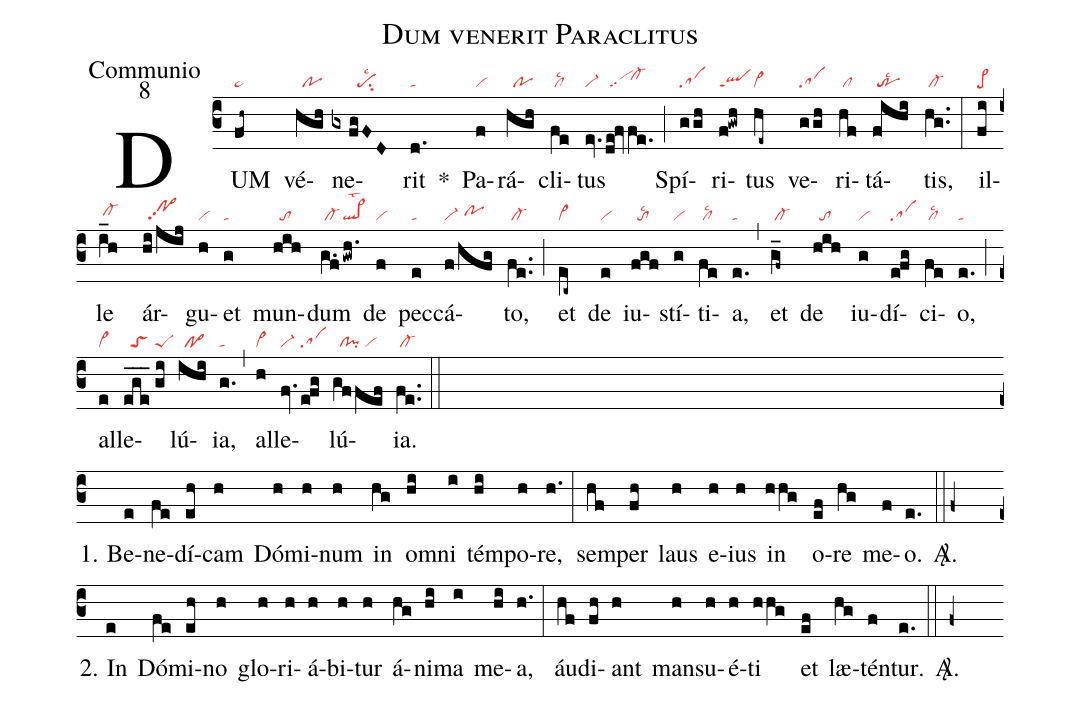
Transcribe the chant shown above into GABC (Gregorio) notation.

name:Dum venerit Paraclitus;
office-part:Communio;
mode:8;
nabc-lines:1;
%%
(c3) DUM(fh~|pe~) vé(hgh|//po)ne(gx/fgFD//|////////pesu2lsc2)rit(d.|ta) *()
Pa(f|vi)rá(hgh|//po)cli(fe|/cllsc2)tus(ev.|vi-|de!fvfe.|/vipp2`cl-hi) (;)
Spí(ggh|sa)ri(f!gwh|qlppt1)tus(he~|cl~) ve(ggh|sa)ri(hf|/cl)tá(fihi|/trlsc2)tis,(hg..|/cl-) (:)
il(fi|pe>)le(i_h//|/cl-hh) ár(hi/jij|//po>hjpp2)gu(h|vi)et(g|ta) mun(hih|//to)dum(g.f|/cl-|!gwh.|ql>lst2)
de(f|vi) pec(e|ta)cá(f|vi-|/hfg|//pohh)to,(fe..|/cl-) (;)
et(ec~|cl~) de(e|vi) iu(fgf|//tolsc2)stí(g|vi)ti(fe|/cllsc2)a,(e.|ta) (,)
et(g_f~|/cl-) de(hih|//to) iu(g|vi)dí(e!fg|sa)ci(fe|/cllsc2)o,(e.|ta) (;)
al(e|vi>)le(ege___//|//toS|gi|peS)lú(ihi|//po>)ia,(g.|ta) (,)
al(h|vi>)le(fv.|vi-|e!fg|sa)lú(gffef|//cl!pi/vi)ia.(fe..|/cl-) (::Z)

1. Be(e)ne(fe)dí(eh)cam(h) Dó(h)mi(h)num(h) in(hg) om(hi)ni(i) tém(hi)po(h)re,(h.) (:)
sem(hf)per(fh) laus(h) e(h)ius(h) in(h/hg) o(ef)re(hg) me(f)o.(e.) <sp>A/</sp>.(::f+Z)

2. In(e) Dó(fe)mi(eh)no(h) glo(h)ri(h)á(h)bi(h)tur(h) á(hg)ni(hi)ma(i) me(hi)a,(h.) (:)
áu(hf)di(fh)ant(h) man(h)su(h)é(h)ti(h/hg) et(ef) læ(hg)tén(f)tur.(e.) <sp>A/</sp>.(::f+)
